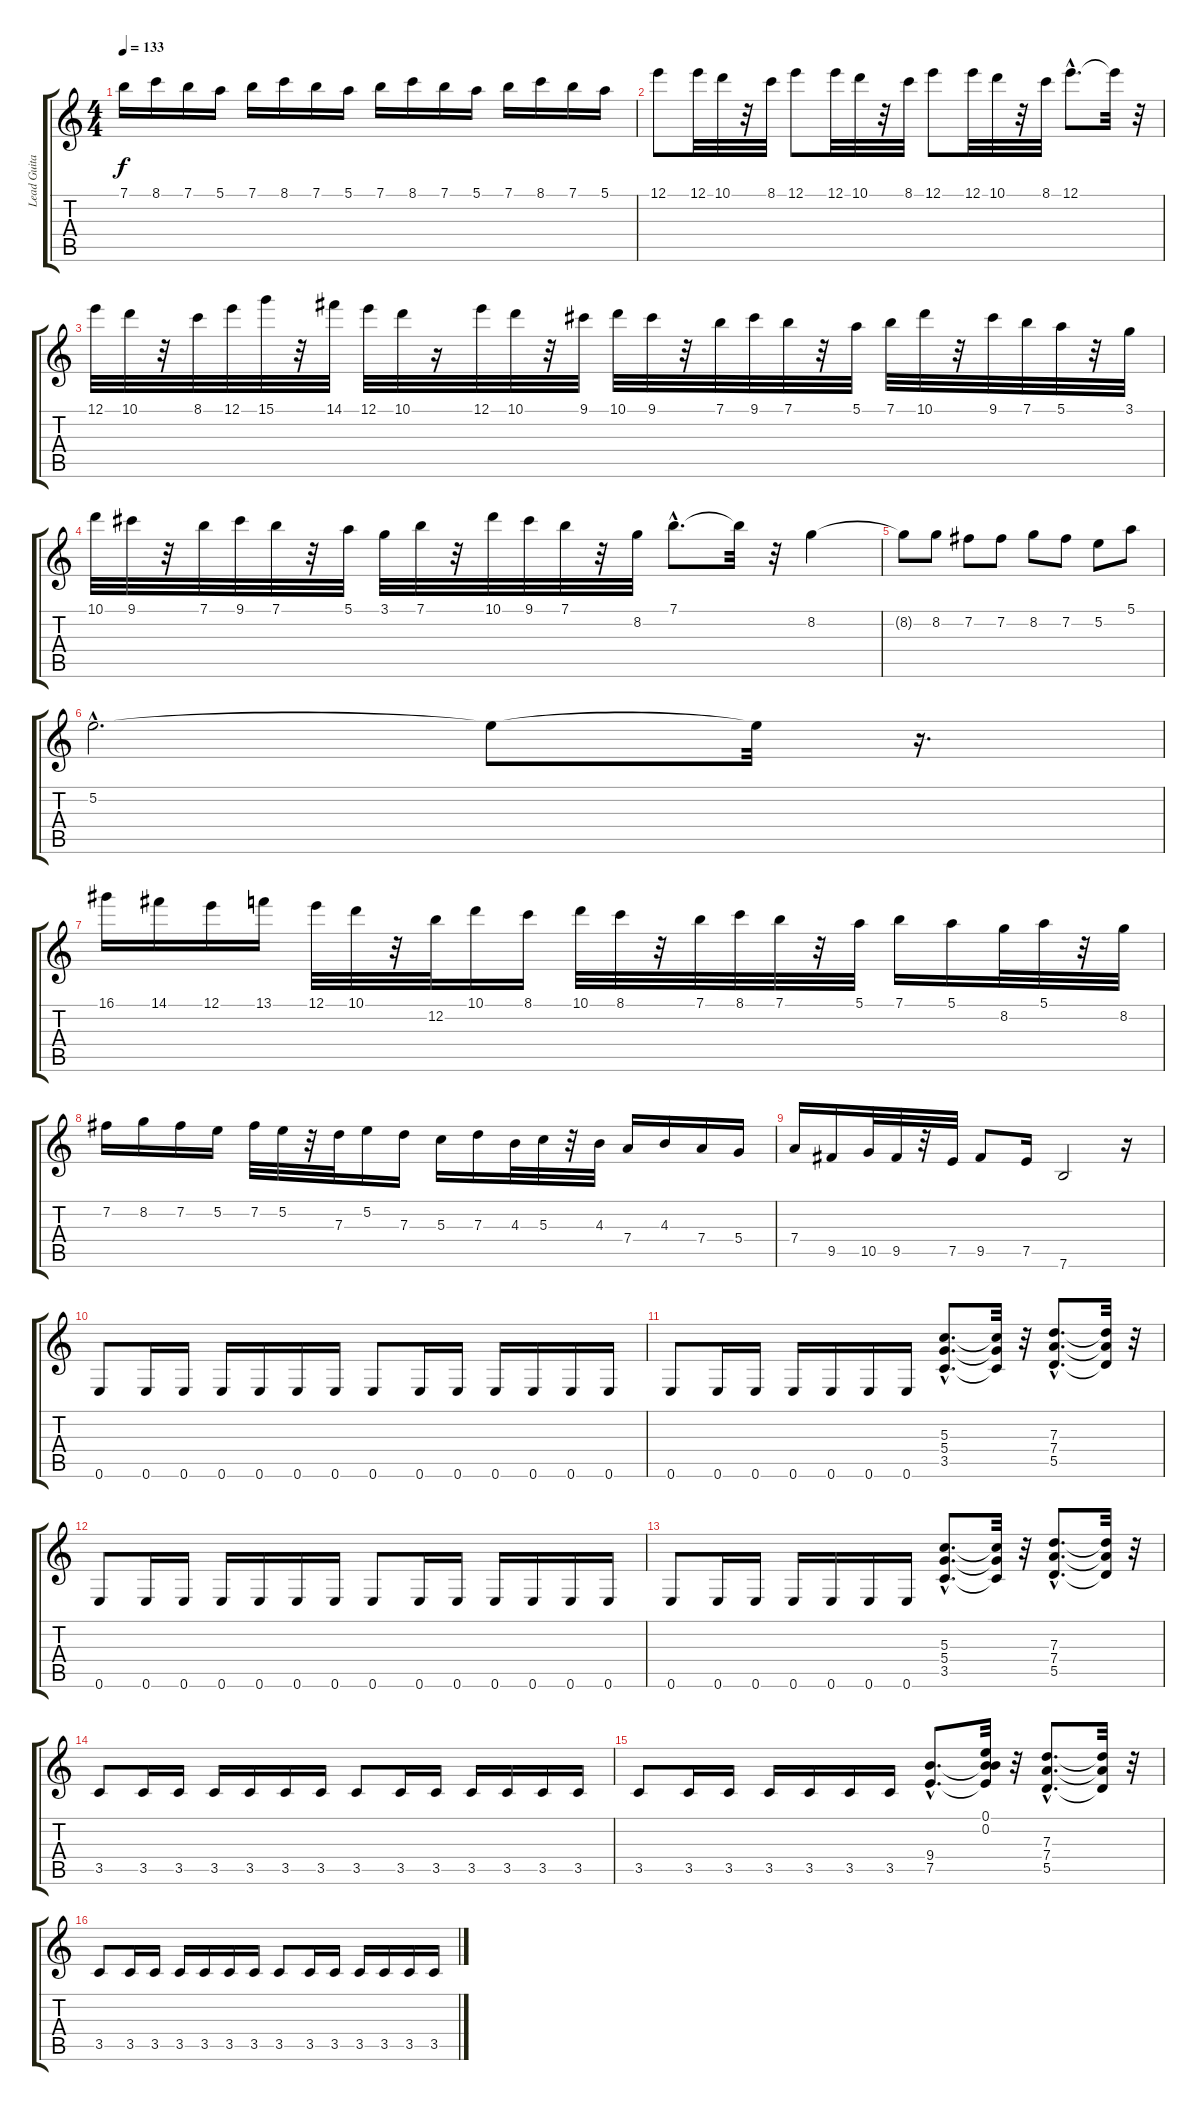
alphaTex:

\track ("Lead Guitar" "Lead Guita") {instrument distortionguitar}
\staff {score tabs}
\tuning (E4 B3 G3 D3 A2 E2) {hide}
\ts (4 4)
\tempo 133
\clef g2
\ks c
7.1.16{dy f} 8.1.16 7.1.16 5.1.16 7.1.16 8.1.16 7.1.16 5.1.16 7.1.16 8.1.16 7.1.16 5.1.16 7.1.16 8.1.16 7.1.16 5.1.16 |
12.1.8 12.1.32 10.1.32 r.32 8.1.32 12.1.8 12.1.32 10.1.32 r.32 8.1.32 12.1.8 12.1.32 10.1.32 r.32 8.1.32 12.1{hac}.8{d} 12.1{t}.32 r.32 |
12.1.32 10.1.32 r.32 8.1.32 12.1.32 15.1.32 r.32 14.1.32 12.1.32 10.1.32 r.16 12.1.32 10.1.32 r.32 9.1.32 10.1.32 9.1.32 r.32 7.1.32 9.1.32 7.1.32 r.32 5.1.32 7.1.32 10.1.32 r.32 9.1.32 7.1.32 5.1.32 r.32 3.1.32 |
10.1.32 9.1.32 r.32 7.1.32 9.1.32 7.1.32 r.32 5.1.32 3.1.32 7.1.32 r.32 10.1.32 9.1.32 7.1.32 r.32 8.2.32 7.1{hac}.8{d} 7.1{t}.32 r.32 8.2.4 |
8.2{t}.8 8.2.8 7.2.8 7.2.8 8.2.8 7.2.8 5.2.8 5.1.8 |
5.2{hac}.2{d} 5.2{t}.8 5.2{t}.32 r.16{d} |
16.1.16 14.1.16 12.1.16 13.1.16 12.1.32 10.1.32 r.32 12.2.32 10.1.16 8.1.16 10.1.32 8.1.32 r.32 7.1.32 8.1.32 7.1.32 r.32 5.1.32 7.1.16 5.1.16 8.2.32 5.1.32 r.32 8.2.32 |
7.2.16 8.2.16 7.2.16 5.2.16 7.2.32 5.2.32 r.32 7.3.32 5.2.16 7.3.16 5.3.16 7.3.16 4.3.32 5.3.32 r.32 4.3.32 7.4.16 4.3.16 7.4.16 5.4.16 |
7.4.16 9.5.16 10.5.32 9.5.32 r.32 7.5.32 9.5.8 7.5.16 7.6.2 r.16 |
0.6.8{instrument electricguitarmuted} 0.6.16 0.6.16 0.6.16 0.6.16 0.6.16 0.6.16 0.6.8 0.6.16 0.6.16 0.6.16 0.6.16 0.6.16 0.6.16 |
0.6.8 0.6.16 0.6.16 0.6.16 0.6.16 0.6.16 0.6.16 (5.3{hac} 5.4{hac} 3.5{hac}).8{d instrument distortionguitar} (5.3{t} 5.4{t} 3.5{t}).32 r.32 (7.3{hac} 7.4{hac} 5.5{hac}).8{d} (7.3{t} 7.4{t} 5.5{t}).32 r.32 |
0.6.8{instrument electricguitarmuted} 0.6.16 0.6.16 0.6.16 0.6.16 0.6.16 0.6.16 0.6.8 0.6.16 0.6.16 0.6.16 0.6.16 0.6.16 0.6.16 |
0.6.8 0.6.16 0.6.16 0.6.16 0.6.16 0.6.16 0.6.16 (5.3{hac} 5.4{hac} 3.5{hac}).8{d instrument distortionguitar} (5.3{t} 5.4{t} 3.5{t}).32 r.32 (7.3{hac} 7.4{hac} 5.5{hac}).8{d} (7.3{t} 7.4{t} 5.5{t}).32 r.32 |
3.5.8{instrument electricguitarmuted} 3.5.16 3.5.16 3.5.16 3.5.16 3.5.16 3.5.16 3.5.8 3.5.16 3.5.16 3.5.16 3.5.16 3.5.16 3.5.16 |
3.5.8 3.5.16 3.5.16 3.5.16 3.5.16 3.5.16 3.5.16 (9.4{hac} 7.5{hac}).8{d instrument distortionguitar} (0.1 0.2 9.4{t} 7.5{t}).32 r.32 (7.3{hac} 7.4{hac} 5.5{hac}).8{d} (7.3{t} 7.4{t} 5.5{t}).32 r.32 |
3.5.8{instrument electricguitarmuted} 3.5.16 3.5.16 3.5.16 3.5.16 3.5.16 3.5.16 3.5.8 3.5.16 3.5.16 3.5.16 3.5.16 3.5.16 3.5.16
